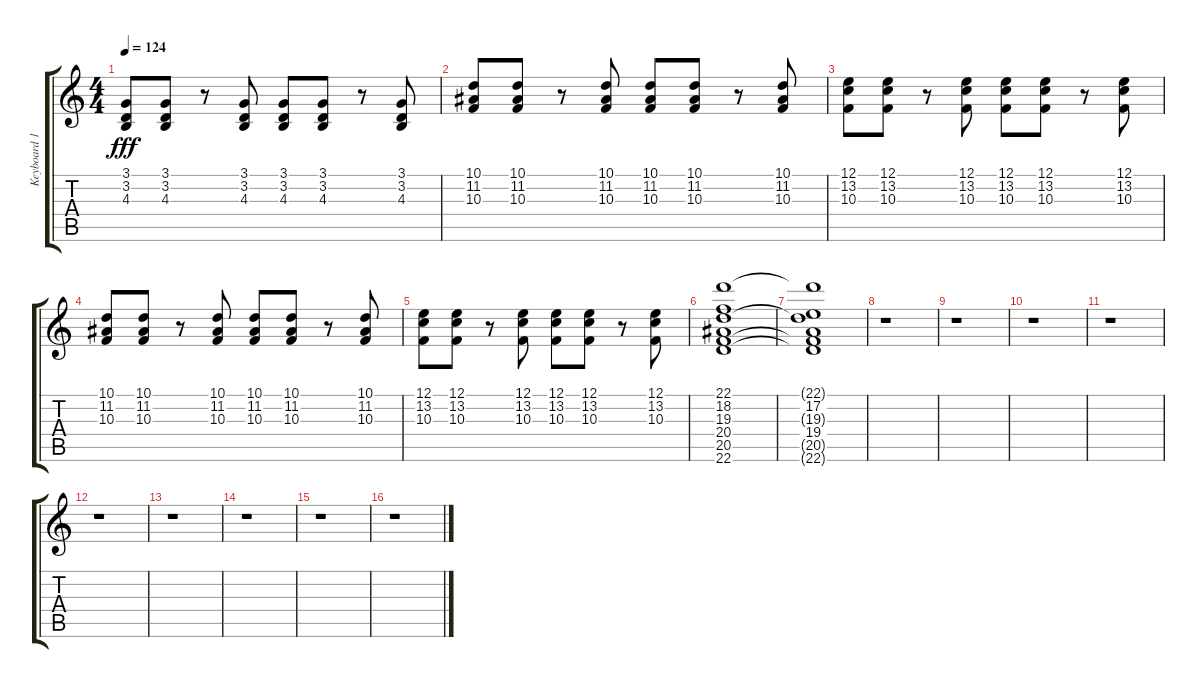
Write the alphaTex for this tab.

\track ("Keyboard 1" "Keyboard 1") {instrument stringensemble1}
\staff {score tabs}
\tuning (E4 B3 G3 D3 A2 E2) {hide}
\ts (4 4)
\tempo 124
\clef g2
\ks c
(3.1 3.2 4.3).8{dy fff} (3.1 3.2 4.3).8 r.8 (3.1 3.2 4.3).8 (3.1 3.2 4.3).8 (3.1 3.2 4.3).8 r.8 (3.1 3.2 4.3).8 |
(10.1 11.2 10.3).8 (10.1 11.2 10.3).8 r.8 (10.1 11.2 10.3).8 (10.1 11.2 10.3).8 (10.1 11.2 10.3).8 r.8 (10.1 11.2 10.3).8 |
(12.1 13.2 10.3).8 (12.1 13.2 10.3).8 r.8 (12.1 13.2 10.3).8 (12.1 13.2 10.3).8 (12.1 13.2 10.3).8 r.8 (12.1 13.2 10.3).8 |
(10.1 11.2 10.3).8 (10.1 11.2 10.3).8 r.8 (10.1 11.2 10.3).8 (10.1 11.2 10.3).8 (10.1 11.2 10.3).8 r.8 (10.1 11.2 10.3).8 |
(12.1 13.2 10.3).8 (12.1 13.2 10.3).8 r.8 (12.1 13.2 10.3).8 (12.1 13.2 10.3).8 (12.1 13.2 10.3).8 r.8 (12.1 13.2 10.3).8 |
(22.1 18.2 19.3 20.4 20.5 22.6).1 |
(22.1{t} 17.2 19.3{t} 19.4 20.5{t} 22.6{t}).1 |
r.1 |
r.1 |
r.1 |
r.1 |
r.1 |
r.1 |
r.1 |
r.1 |
r.1
